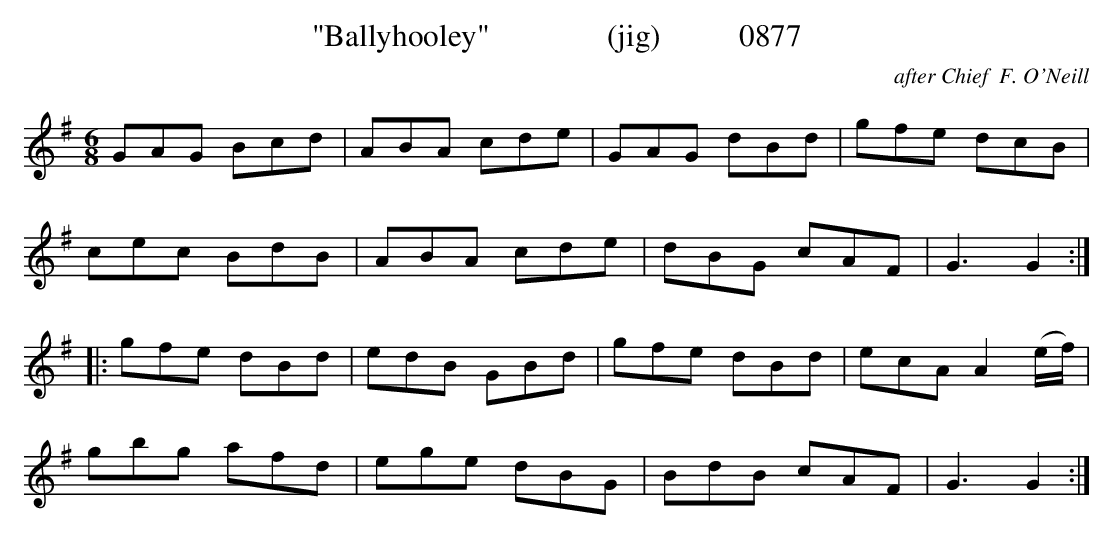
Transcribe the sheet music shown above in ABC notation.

X:1
T:"Ballyhooley"               (jig)          0877
C:after Chief  F. O'Neill
BRENNAN June 2003 (HTTP://WWW.SOSYOURMOM.COM)
M:6/8
L:1/8
K:G
GAG Bcd|ABA cde|GAG dBd|gfe dcB|
cec BdB|ABA cde|dBG cAF|G3G2:|
|:gfe dBd|edB GBd|gfe dBd|ecA A2(e/2f/2)|
gbg afd|ege dBG|BdB cAF|G3G2:|
